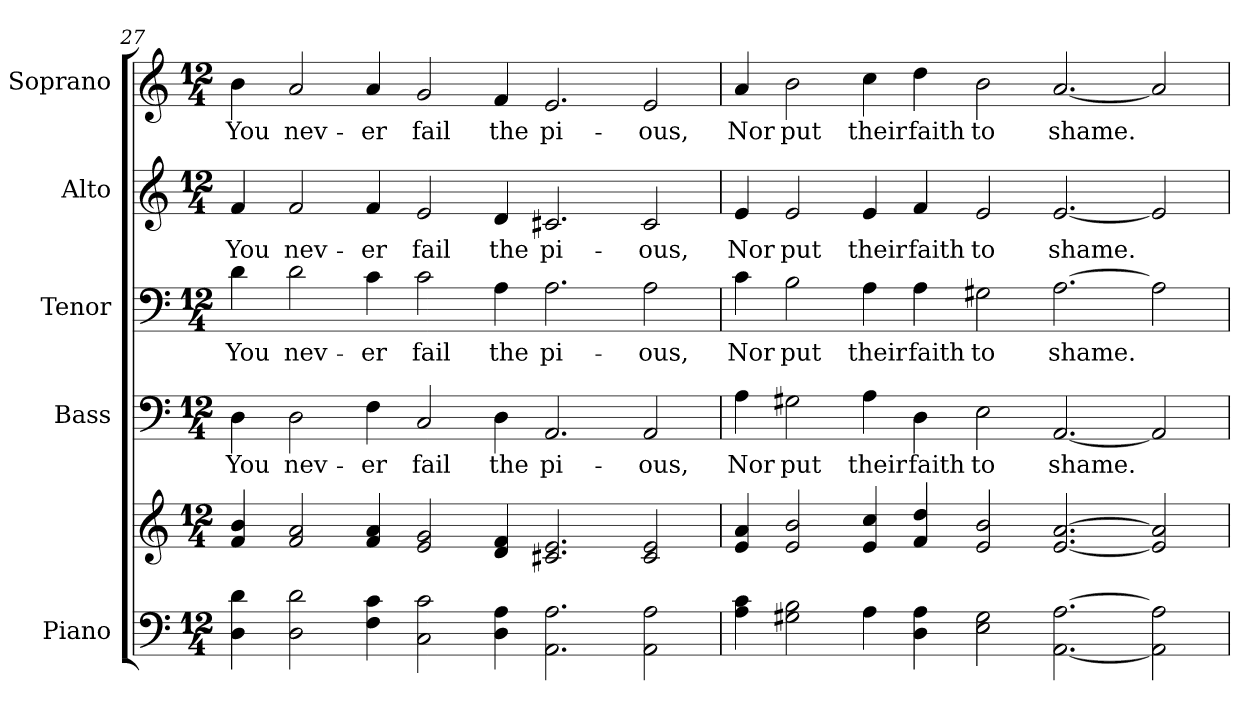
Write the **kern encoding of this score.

**kern	**kern	**kern	**text	**kern	**text	**kern	**text	**kern	**text
*part5	*part5	*part4	*part4	*part3	*part3	*part2	*part2	*part1	*part1
*staff6	*staff5	*staff4	*staff4	*staff3	*staff3	*staff2	*staff2	*staff1	*staff1
*I"Piano	*	*I"Bass	*	*I"Tenor	*	*I"Alto	*	*I"Soprano	*
*I'Pno.	*	*I'B.	*	*I'T.	*	*I'A.	*	*I'S.	*
!!LO:PB:g=z
*clefF4	*clefG2	*clefF4	*	*clefF4	*	*clefG2	*	*clefG2	*
*k[]	*k[]	*k[]	*	*k[]	*	*k[]	*	*k[]	*
*C:	*C:	*C:	*	*C:	*	*C:	*	*C:	*
*M12/4	*M12/4	*M12/4	*	*M12/4	*	*M12/4	*	*M12/4	*
=27	=27	=27	=27	=27	=27	=27	=27	=27	=27
!	!	!	!LO:LY:b:color=#000000	!	!	!	!	!	!
!	!	!	!	!	!LO:LY:b:color=#000000	!	!	!	!
!	!	!	!	!	!	!	!LO:LY:b:color=#000000	!	!
!	!	!	!	!	!	!	!	!	!LO:LY:b:color=#000000
4Di\ 4di	4fi/ 4bi	4Di\	You	4di\	You	4fi/	You	4bi\	You
!	!	!	!LO:LY:b:color=#000000	!	!	!	!	!	!
!	!	!	!	!	!LO:LY:b:color=#000000	!	!	!	!
!	!	!	!	!	!	!	!LO:LY:b:color=#000000	!	!
!	!	!	!	!	!	!	!	!	!LO:LY:b:color=#000000
2Di\ 2di	2fi/ 2ai	2Di\	nev-	2di\	nev-	2fi/	nev-	2ai/	nev-
!	!	!	!LO:LY:b:color=#000000	!	!	!	!	!	!
!	!	!	!	!	!LO:LY:b:color=#000000	!	!	!	!
!	!	!	!	!	!	!	!LO:LY:b:color=#000000	!	!
!	!	!	!	!	!	!	!	!	!LO:LY:b:color=#000000
4Fi\ 4ci	4fi/ 4ai	4Fi\	-er	4ci\	-er	4fi/	-er	4ai/	-er
!	!	!	!LO:LY:b:color=#000000	!	!	!	!	!	!
!	!	!	!	!	!LO:LY:b:color=#000000	!	!	!	!
!	!	!	!	!	!	!	!LO:LY:b:color=#000000	!	!
!	!	!	!	!	!	!	!	!	!LO:LY:b:color=#000000
2Ci\ 2ci	2ei/ 2gi	2Ci/	fail	2ci\	fail	2ei/	fail	2gi/	fail
!	!	!	!LO:LY:b:color=#000000	!	!	!	!	!	!
!	!	!	!	!	!LO:LY:b:color=#000000	!	!	!	!
!	!	!	!	!	!	!	!LO:LY:b:color=#000000	!	!
!	!	!	!	!	!	!	!	!	!LO:LY:b:color=#000000
4Di\ 4Ai	4di/ 4fi	4Di\	the	4Ai\	the	4di/	the	4fi/	the
!	!	!	!LO:LY:b:color=#000000	!	!	!	!	!	!
!	!	!	!	!	!LO:LY:b:color=#000000	!	!	!	!
!	!	!	!	!	!	!	!LO:LY:b:color=#000000	!	!
!	!	!	!	!	!	!	!	!	!LO:LY:b:color=#000000
2.AAi\ 2.Ai	2.c#Xi/ 2.ei	2.AAi/	pi-	2.Ai\	pi-	2.c#Xi/	pi-	2.ei/	pi-
!	!	!	!LO:LY:b:color=#000000	!	!	!	!	!	!
!	!	!	!	!	!LO:LY:b:color=#000000	!	!	!	!
!	!	!	!	!	!	!	!LO:LY:b:color=#000000	!	!
!	!	!	!	!	!	!	!	!	!LO:LY:b:color=#000000
2AAi\ 2Ai	2c#i/ 2ei	2AAi/	-ous,	2Ai\	-ous,	2c#i/	-ous,	2ei/	-ous,
=28	=28	=28	=28	=28	=28	=28	=28	=28	=28
!	!	!	!LO:LY:b:color=#000000	!	!	!	!	!	!
!	!	!	!	!	!LO:LY:b:color=#000000	!	!	!	!
!	!	!	!	!	!	!	!LO:LY:b:color=#000000	!	!
!	!	!	!	!	!	!	!	!	!LO:LY:b:color=#000000
4Ai\ 4ci	4ei/ 4ai	4Ai\	Nor	4ci\	Nor	4ei/	Nor	4ai/	Nor
!	!	!	!LO:LY:b:color=#000000	!	!	!	!	!	!
!	!	!	!	!	!LO:LY:b:color=#000000	!	!	!	!
!	!	!	!	!	!	!	!LO:LY:b:color=#000000	!	!
!	!	!	!	!	!	!	!	!	!LO:LY:b:color=#000000
2G#Xi\ 2Bi	2ei/ 2bi	2G#Xi\	put	2Bi\	put	2ei/	put	2bi\	put
!	!	!	!LO:LY:b:color=#000000	!	!	!	!	!	!
!	!	!	!	!	!LO:LY:b:color=#000000	!	!	!	!
!	!	!	!	!	!	!	!LO:LY:b:color=#000000	!	!
!	!	!	!	!	!	!	!	!	!LO:LY:b:color=#000000
4Ai\	4ei/ 4cci	4Ai\	their	4Ai\	their	4ei/	their	4cci\	their
!	!	!	!LO:LY:b:color=#000000	!	!	!	!	!	!
!	!	!	!	!	!LO:LY:b:color=#000000	!	!	!	!
!	!	!	!	!	!	!	!LO:LY:b:color=#000000	!	!
!	!	!	!	!	!	!	!	!	!LO:LY:b:color=#000000
4Di\ 4Ai	4fi/ 4ddi	4Di\	faith	4Ai\	faith	4fi/	faith	4ddi\	faith
!	!	!	!LO:LY:b:color=#000000	!	!	!	!	!	!
!	!	!	!	!	!LO:LY:b:color=#000000	!	!	!	!
!	!	!	!	!	!	!	!LO:LY:b:color=#000000	!	!
!	!	!	!	!	!	!	!	!	!LO:LY:b:color=#000000
2Ei\ 2G#i	2ei/ 2bi	2Ei\	to	2G#Xi\	to	2ei/	to	2bi\	to
!	!	!	!LO:LY:b:color=#000000	!	!	!	!	!	!
!	!	!	!	!	!LO:LY:b:color=#000000	!	!	!	!
!	!	!	!	!	!	!	!LO:LY:b:color=#000000	!	!
!	!	!	!	!	!	!	!	!	!LO:LY:b:color=#000000
[<2.AAi\ [>2.Ai	[<2.ei/ [>2.ai	[<2.AAi/	shame.	[>2.Ai\	shame.	[<2.ei/	shame.	[<2.ai/	shame.
2AAi\] 2Ai]	2ei/] 2ai]	2AAi/]	.	2Ai\]	.	2ei/]	.	2ai/]	.
=	=	=	=	=	=	=	=	=	=
*-	*-	*-	*-	*-	*-	*-	*-	*-	*-
